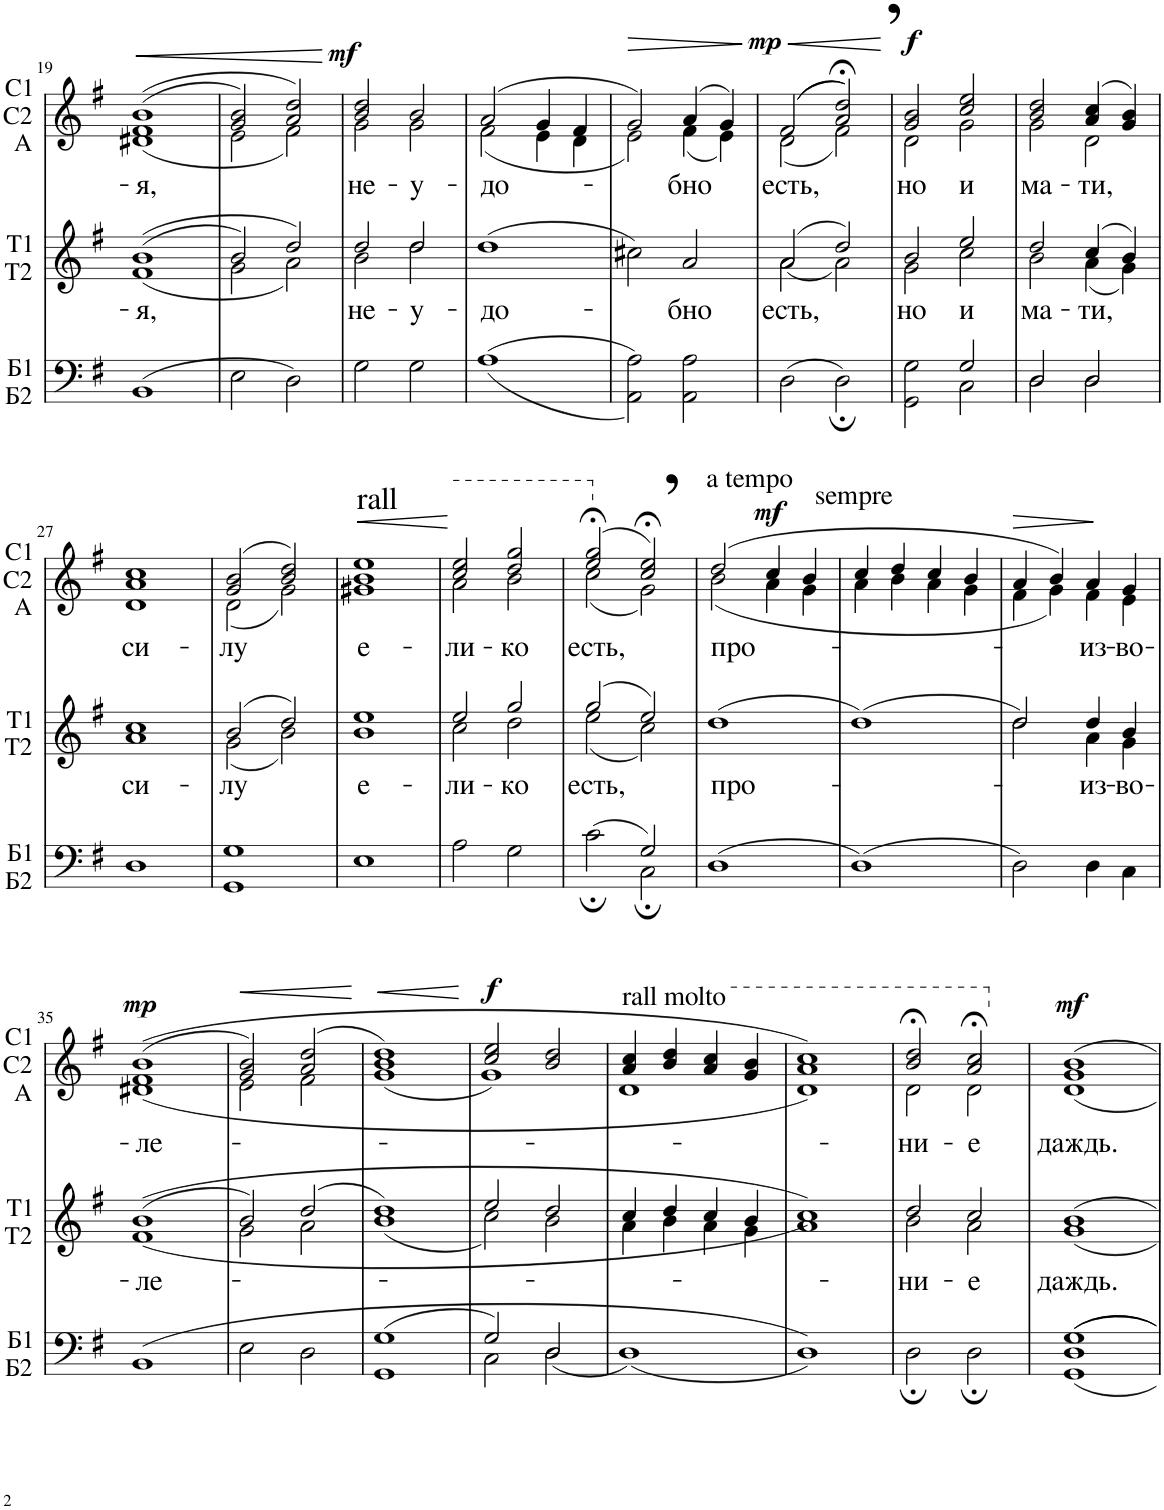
**kern	**kern	**text	**kern	**text	**dynam
*part3	*part2	*part2	*part1	*part1	*part1
*staff3	*staff2	*staff2	*staff1	*staff1	*staff1
*I"Б1 Б2	*I"T1 T2	*	*I"C1 C2 A	*	*
*	*I'T1 T2	*	*I'C1 C2 A	*	*
!!LO:PB:g=z
*clefF4	*clefG2	*	*clefG2	*	*
*k[f#]	*k[f#]	*	*k[f#]	*	*
*M2/2	*M2/2	*	*M2/2	*	*
*met(c|)	*met(c|)	*	*met(c|)	*	*
=19	=19	=19	=19	=19	=19
*	*^	*	*	*	*
!	!	!	!LO:LY:b	!	!LO:LY:b	!LO:HP:b
*	*	*	*	*^	*	*
(1BB	((1b	(1f#	-я,	((1f# 1b	(1d#X	-я,	<
=20	=20	=20	=20	=20	=20	=20	=20
2E\	2b/)	2g\	.	2g/ 2b/)	2e\	.	.
2D\)	2dd/)	2a\)	.	2a/ 2dd/)	2f#\)	.	.
*	*v	*v	*	*	*	*	*
*	*	*	*v	*v	*	*
.	.	.	.	.	[
=21	=21	=21	=21	=21	=21
!	!	!LO:LY:b	!	!LO:LY:b	!LO:DY:a
*	*^	*	*^	*	*
2G\	2dd/	2b\	не-	2b/ 2dd/	2g\	не-	mf
!	!	!	!LO:LY:b	!	!	!LO:LY:b	!
2G\	2dd/	2dd\	-у-	2b/	2g\	-у-	.
=22	=22	=22	=22	=22	=22	=22	=22
!	!	!	!LO:LY:b	!	!	!LO:LY:b	!
*	*v	*v	*	*	*	*	*
((<1A	(1dd	-до-	(2a/	(2f#\	-до-	.
.	.	.	4g/	4e\	.	.
.	.	.	4f#/	4d\	.	.
=23	=23	=23	=23	=23	=23	=23
!	!	!	!	!	!	!LO:HP:b
2AA\ 2A\))	2cc#X\)	.	2g/)	2e\)	.	>
!	!	!LO:LY:b	!	!	!LO:LY:b	!
2AA\ 2A\	2a/	бно	(4a/	(4f#\	бно	.
.	.	.	4g/)	4e\)	.	.
*	*	*	*v	*v	*	*
.	.	.	.	.	]
=24	=24	=24	=24	=24	=24
!	!	!LO:LY:b	!	!LO:LY:b	!LO:HP:b
*	*^	*	*^	*	*
!	!	!	!	!	!	!	!LO:DY:n=1:a
(2D\	((<2a/	2a\	есть,	((2f#/	(2d\	есть,	< mp
2D;\)	2dd/)	2a\)	.	2a/;< 2dd/;<))	2f#\)	.	.
*	*v	*v	*	*	*	*	*
*	*	*	*v	*v	*	*
.	.	.	.	.	[
=25	=25	=25	=25	=25	=25
*^	*	*	*	*	*
!	!	!	!	!LO:TX:a:t=,	!	!
!	!	!	!LO:LY:b	!	!LO:LY:b	!LO:DY:a
*	*	*^	*	*^	*	*
2G\	2GG\	2b/	2g\	но	2g/ 2b/	2d\	но	f
!	!	!	!	!LO:LY:b	!	!	!LO:LY:b	!
2G/	2C\	2ee/	2cc\	и	2cc/ 2ee/	2g\	и	.
=26	=26	=26	=26	=26	=26	=26	=26	=26
!	!	!	!	!LO:LY:b	!	!	!LO:LY:b	!
2D/	2D\	2dd/	2b\	ма-	2b/ 2dd/	2g\	ма-	.
!	!	!	!	!LO:LY:b	!	!	!LO:LY:b	!
2D/	2D\	(4cc/	(4a\	-ти,	(4a/ 4cc/	2d\	-ти,	.
.	.	4b/)	4g\)	.	4g/ 4b/)	.	.	.
*v	*v	*	*	*	*	*	*	*
!!LO:LB:g=z	!!
=27	=27	=27	=27	=27	=27	=27	=27
!	!	!	!LO:LY:b	!	!	!LO:LY:b	!
1D	1cc	1a	си-	1a 1cc	1d	си-	.
=28	=28	=28	=28	=28	=28	=28	=28
!	!	!	!LO:LY:b	!	!	!LO:LY:b	!
1GG 1G	(2b/	(2g\	-лу	(2g/ 2b/	(2d\	-лу	.
.	2dd/)	2b\)	.	2b/ 2dd/)	2g\)	.	.
=29	=29	=29	=29	=29	=29	=29	=29
!	!	!	!	!LO:TX:a:t=rall	!	!	!
!	!	!	!LO:LY:b	!	!	!LO:LY:b	!LO:HP:b
1E	1ee	1b	е-	1b 1ee	1g#X	е-	<
=30	=30	=30	=30	=30	=30	=30	=30
!	!	!	!LO:LY:b	!	!	!	!
*	*	*	*	*8va	*	*	*
!	!	!	!	!	!	!LO:LY:b	!
2A\	2ee/	2cc\	-ли-	2ccc/ 2eee/	2aa\	-ли-	.
!	!	!	!LO:LY:b	!	!	!LO:LY:b	!
2G\	2gg/	2dd\	-ко	2ddd/ 2ggg/	2bb\	-ко	[
=31	=31	=31	=31	=31	=31	=31	=31
*^	*	*	*	*	*	*	*
!	!	!	!	!LO:LY:b	!	!	!LO:LY:b	!
(2c;\	2ryy	(2gg/	(2ee\	есть,	(2eee/;< 2ggg/;<	(2ccc\	есть,	.
*	*	*	*	*	*X8va	*	*	*
!	!	!	!	!	!LO:TX:a:t=,	!	!	!
2G;/)	2C\	2ee/)	2cc\)	.	2cc/;< 2ee/;<)	2g\)	.	.
=32	=32	=32	=32	=32	=32	=32	=32	=32
!	!	!	!	!	!LO:TX:a:t=a tempo	!	!	!
!	!	!	!	!LO:LY:b	!	!	!LO:LY:b	!
*v	*v	*	*	*	*	*	*	*
*	*v	*v	*	*	*	*	*
(1D	(1dd	про-	(2dd/	(2b\	про-	.
!	!	!	!LO:TX:a:t=sempre	!	!	!
!	!	!	!	!	!	!LO:DY:a
.	.	.	4cc/	4a\	.	mf
.	.	.	4b/	4g\	.	.
=33	=33	=33	=33	=33	=33	=33
(1D)	(1dd)	.	4cc/	4a\	.	.
.	.	.	4dd/	4b\	.	.
.	.	.	4cc/	4a\	.	.
.	.	.	4b/	4g\	.	.
=34	=34	=34	=34	=34	=34	=34
*	*^	*	*	*	*	*
!	!	!	!	!	!	!	!LO:HP:b
2D\)	2dd/)	2dd\	.	4a/	4f#\	.	>
.	.	.	.	4b/)	4g\)	.	.
!	!	!	!LO:LY:b	!	!	!LO:LY:b	!
4D\	4dd/	4a\	из-	4a/	4f#\	из-	.
!	!	!	!LO:LY:b	!	!	!LO:LY:b	!
4C\	4b/	4g\	-во-	4g/	4e\	-во-	]
!!LO:LB:g=z	!!
=35	=35	=35	=35	=35	=35	=35	=35
!	!	!	!LO:LY:b	!	!	!LO:LY:b	!LO:DY:a
*	*v	*v	*	*	*	*	*
(1BB	(>((<1f# 1b	-ле-	((1f# 1b	(1d#X	-ле-	mp
=36	=36	=36	=36	=36	=36	=36
*	*^	*	*	*	*	*
!	!	!	!	!	!	!	!LO:HP:b
2E\	2b/)	2g\	.	2g/ 2b/)	2e\	.	<
2D\	(2dd/	2a\	.	(2a/ 2dd/	2f#\	.	.
*	*v	*v	*	*	*	*	*
*	*	*	*v	*v	*	*
.	.	.	.	.	[
=37	=37	=37	=37	=37	=37
*	*^	*	*	*	*
!	!	!	!	!	!	!LO:HP:b
*	*	*	*	*^	*	*
(>1GG 1G	1dd)	(1b	.	1b 1dd)	(1g	.	<
*	*v	*v	*	*	*	*	*
*	*	*	*v	*v	*	*
.	.	.	.	.	[
=38	=38	=38	=38	=38	=38
*^	*^	*	*^	*	*
!	!	!	!	!	!	!	!	!LO:DY:a
2G/)	2C\	2ee/	2cc\)	.	2cc/ 2ee/	1g)	.	f
(<2D/	2D\	2dd/	2b\	.	2b/ 2dd/	.	.	.
*v	*v	*	*	*	*	*	*	*
=39	=39	=39	=39	=39	=39	=39	=39
*	*	*	*	*8va	*	*	*
(<1D)	4cc/	4a\	.	4aa/ 4ccc/	1dd	.	.
.	4dd/	4b\	.	4bb/ 4ddd/	.	.	.
.	4cc/	4a\	.	4aa/ 4ccc/	.	.	.
.	4b/	4g\	.	4gg/ 4bb/	.	.	.
=40	=40	=40	=40	=40	=40	=40	=40
1D))	1cc))	1a	.	1aa 1ccc)	1dd)	.	.
=41	=41	=41	=41	=41	=41	=41	=41
!	!	!	!LO:LY:b	!	!	!LO:LY:b	!
2D;\	2dd/	2b\	ни-	2bb/;< 2ddd/;<	2dd\	ни-	.
!	!	!	!LO:LY:b	!	!	!LO:LY:b	!
2D;\	2cc/	2a\	-е	2aa/;< 2ccc/;<	2dd\	-е	.
=42	=42	=42	=42	=42	=42	=42	=42
*^	*	*	*	*	*	*	*
!	!	!	!	!LO:LY:b	!	!	!	!
*	*	*	*	*	*X8va	*	*	*
!	!	!	!	!	!	!	!LO:LY:b	!LO:DY:a
1D 1G	1GG	1b	1g	даждь.	1g 1b	1d	даждь.	mf
*v	*v	*	*	*	*v	*v	*	*
*	*v	*v	*	*	*	*
=	=	=	=	=	=
*-	*-	*-	*-	*-	*-
